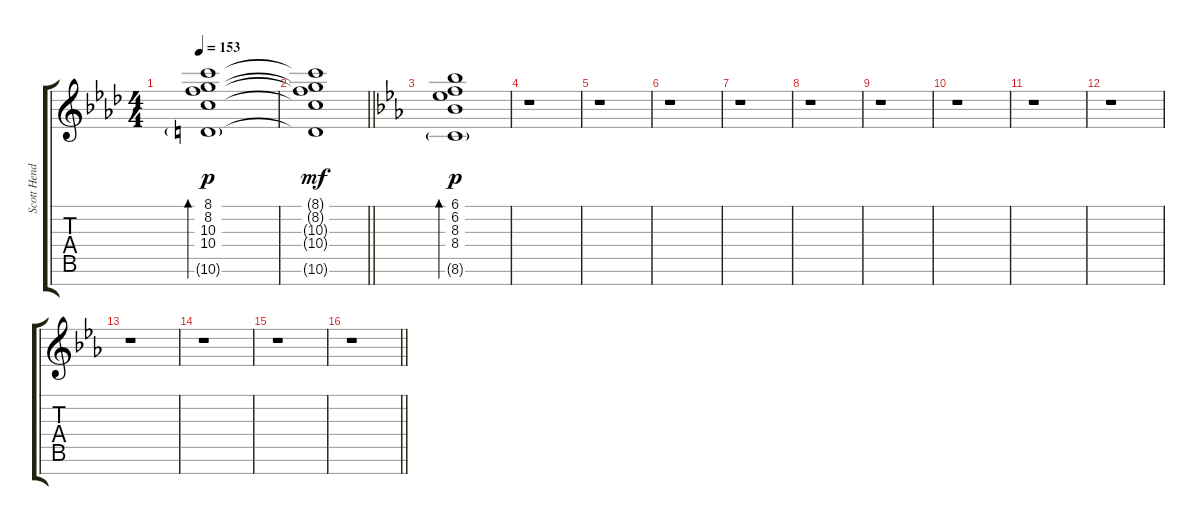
\track ("Scott Henderson - 7-string Clean Gtr." "Scott Hend") {instrument electricguitarjazz}
\staff {score tabs}
\tuning (E4 B3 G3 D3 A2 E2 B1) {hide}
\ts (4 4)
\tempo 153
\clef g2
\ks ab
(8.1 8.2 10.3 10.4 10.6{g}).1{bd 30 dy p} |
\barLineRight lightlight
(8.1{t} 8.2{t} 10.3{t} 10.4{t} 10.6{t}).1{dy mf} |
\ks eb
(6.1 6.2 8.3 8.4 8.6{g}).1{bd 30 dy p} |
r.1 |
r.1 |
r.1 |
r.1 |
r.1 |
r.1 |
r.1 |
r.1 |
r.1 |
r.1 |
r.1 |
r.1 |
\barLineRight lightlight
r.1
